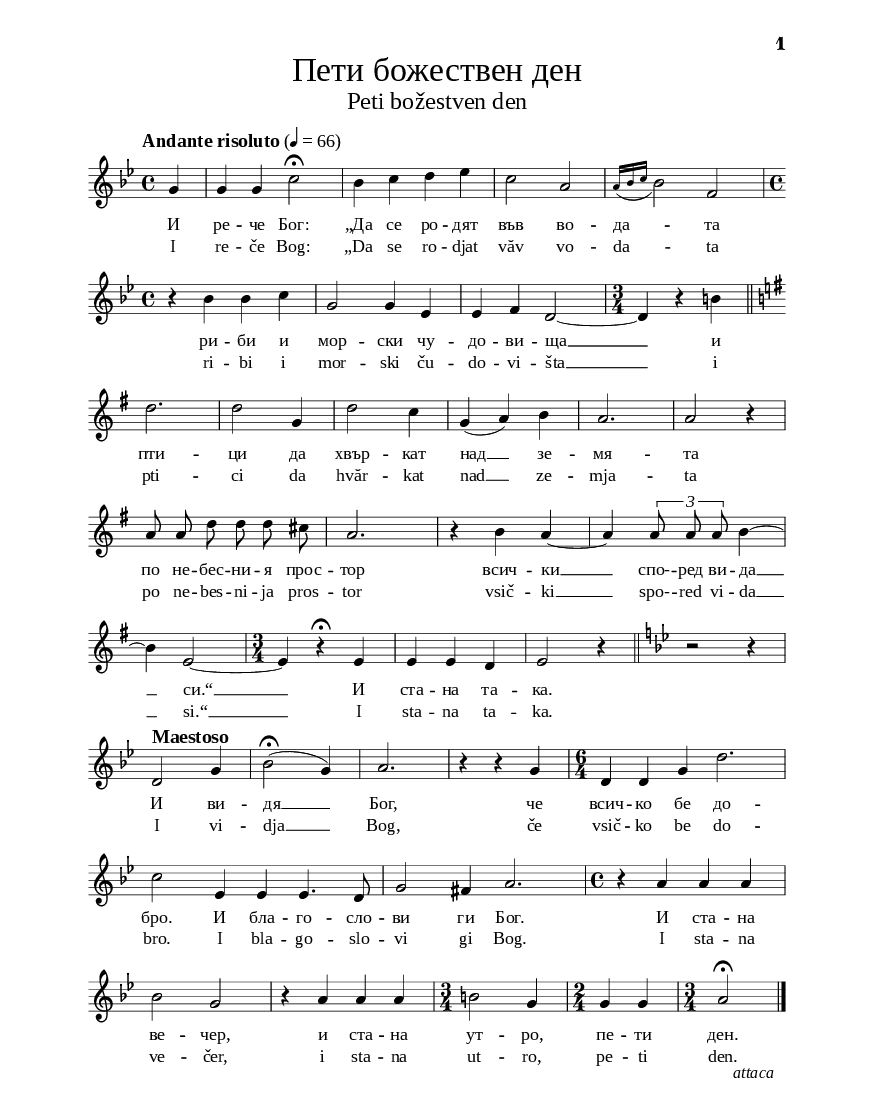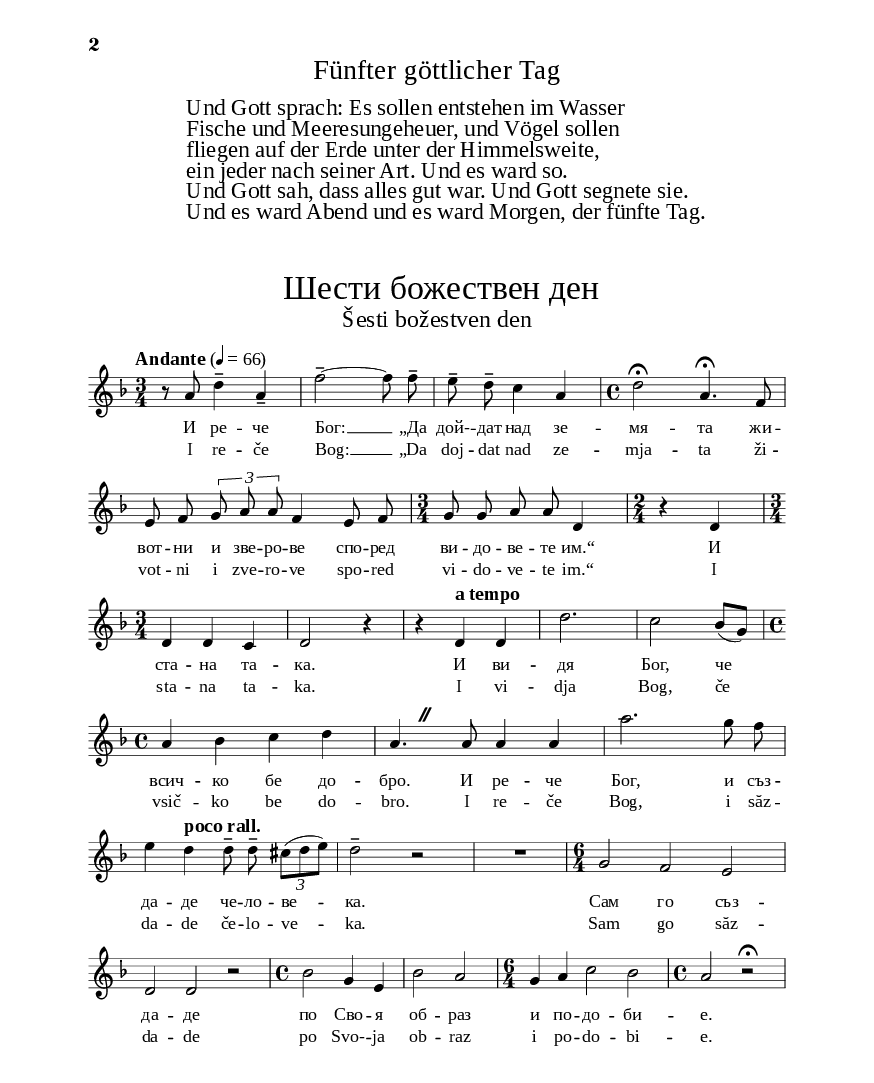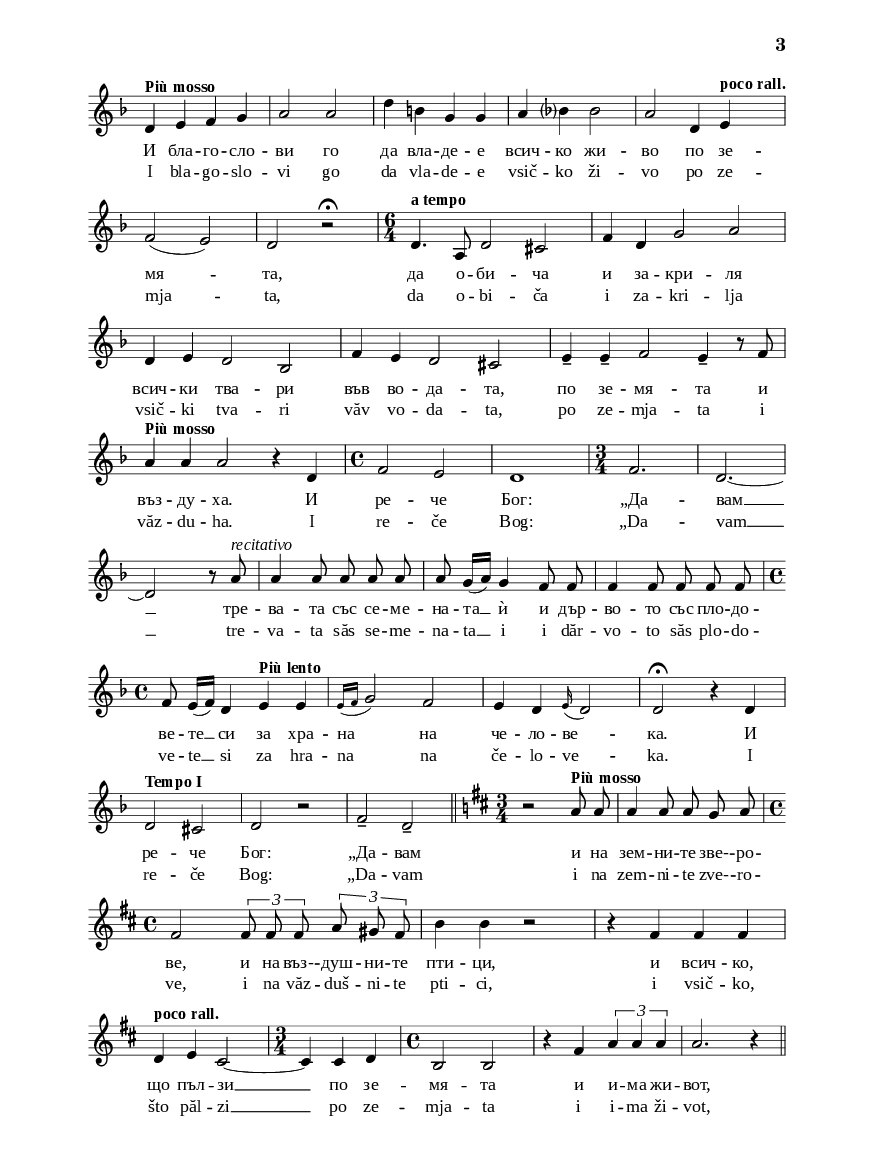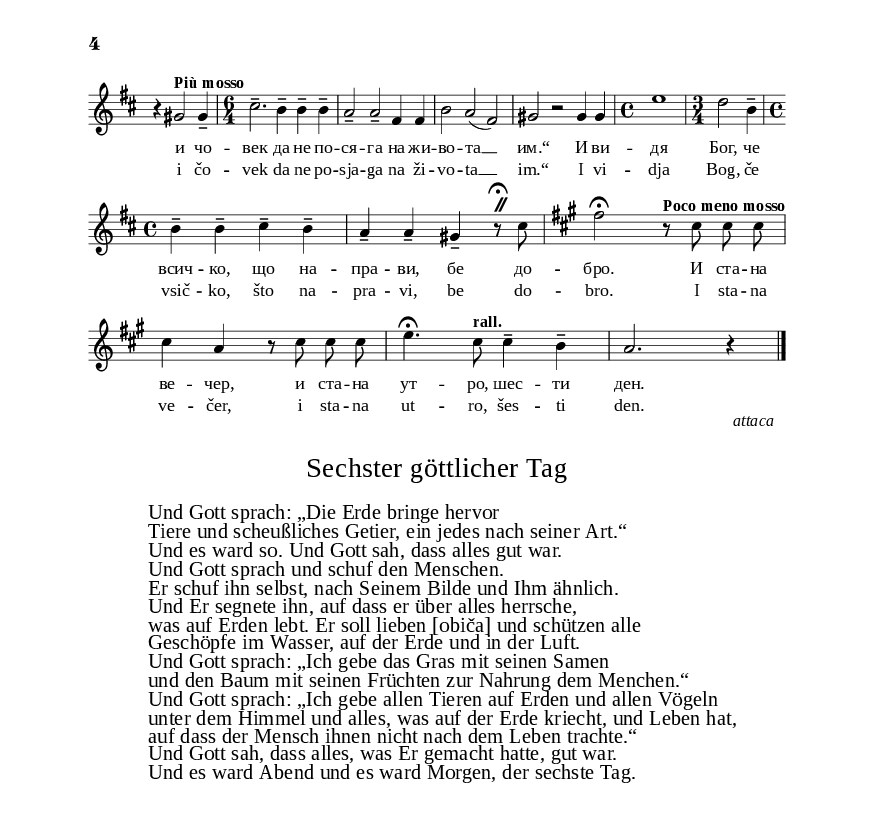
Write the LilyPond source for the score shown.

\version "2.24.2"

% include paper part and global functions
\include "include/globals.ily"

\bookpart {
  \label #'ref195
  \tocItem \markup "     Пети божествен ден – Peti božestven den "
  \include "include/bookpart-paper.ily"
  \score {
    \include "include/score-layout.ily"

    \new Voice \absolute {
      \clef treble
      \key g \minor
      \time 4/4
      \tempoFunc "Andante risoluto" 4 "66"
      \autoBeamOff
      \partial 4
      g'4
      | % 146
      g'4 g'4 c''2 ^\fermata | % 147
      bes'4  c''4  d''4  es''4 | % 148
      c''2 a'2 | % 149
      \acciaccatura {  a'16 [ bes' c''] } bes'2 f'2 |
      \time 4/4
      r4  bes'4  bes'4  c''4 | % 151
      g'2 g'4 es'4 | % 152
      es'4 f'4 d'2 ~ | % 153
      \time 3/4  | % 153
      d'4 r4  b'4 \bar "||"
      \break | % 154
      \key g \major | % 154
      d''2. | % 155
      d''2 g'4 | % 156
      d''2  c''4 | % 157
      g'4 ( a'4 )  b'4 | % 158
      a'2. | % 159
      a'2 r4 \break |
      a'8 a'8  d''8  d''8  d''8
      cis''8 | % 161
      a'2. | % 162
      r4  b'4 a'4 ~ | % 163
      a'4 %\once \omit TupletBracket
      \times 2/3  {
        a'8 a'8 a'8
      }
      b'4 ~ \break | % 164
      b'4 e'2 ~  | % 165
      \time 3/4 e'4 r4 ^\fermata e'4 | % 166
      e'4 e'4 d'4 | % 167
      e'2 r4 \bar "||"
      \key bes \major | % 168
      r2 r4 | \break % 169
      \tempo "Maestoso" d'2 g'4 |

      bes'2 ( ^\fermata g'4 ) | % 171
      a'2. | % 172
      r4 r4 g'4 | % 173
      \time 6/4  | % 173
      d'4 d'4 g'4  d''2. \break | % 174
      c''2 es'4 es'4 es'4. d'8 | % 175
      g'2 fis'4 a'2. | % 176
      \time 4/4  | % 176
      r4 a'4 a'4 a'4 | \break % 177
      bes'2 g'2 | % 178
      r4 a'4 a'4 a'4 | % 179
      \time 3/4  | % 179
      b'2 g'4 |
      \time 2/4  |
      g'4 g'4 | % 181
      \time 3/4 | % 181
      a'2 \fermata \bar "|."
    }

    \addlyrics {
      И ре -- че Бог:
      „Да се ро -- дят във во --
      да -- та ри -- би и мор -- ски
      чу -- до -- ви -- ща __  и пти -- ци
      да хвър -- кат над __  зе -- мя --
      та по не -- бес -- ни -- я прос --
      тор всич -- ки __  "спо-" -- ред ви --
      да __ си.“ __  И ста -- на та --
      ка. И ви -- дя __  Бог, че всич --
      ко бе до -- бро. И бла -- го --
      сло -- ви ги Бог. И ста -- на ве
      -- чер, и ста -- на ут -- ро, пе --
      ти ден.}
       \addlyrics {
      I re -- če Bog:
      „Da se ro -- djat văv vo --
      da -- ta ri -- bi i mor -- ski
      ču -- do -- vi -- šta __ i pti -- ci
      da hvăr -- kat nad __  ze -- mja --
      ta po ne -- bes -- ni -- ja pros --
      tor vsič -- ki __  "spo-" -- red vi --
      da __ si.“  __ I sta -- na ta --
      ka. I vi -- dja __  Bog, če vsič --
      ko be do -- bro. I bla -- go --
      slo -- vi gi Bog. I sta -- na ve
      -- čer, i sta -- na ut -- ro, pe --
      ti den.}


        \header {
          title = \titleFunc "Пети божествен ден" "Peti božestven den"
        }

        \midi{}

      } % score

      \markup \raise #2.8 \override #'(baseline-skip . 2) {
        \column {
          \fill-line \italic { "" "" \concat {"attaca" "   " }}
        }
      }

      \pageBreak

      % include foreign translation(s) of the song
      \version "2.24.4"

\markup \fill-line { \fontsize #deTitleFontSize "Fünfter göttlicher Tag" }
\markup \null
\markup \null
\markup \abs-fontsize #11 \override #`(baseline-skip . ,bgCoupletBaselineSkip) {
  \fill-line {
    \hspace #0.1
    \column {
      \line {
        \bold "  "
        \column {
         "Und Gott sprach: Es sollen entstehen im Wasser"
         "Fische und Meeresungeheuer, und Vögel sollen"
         "fliegen auf der Erde unter der Himmelsweite,"
         "ein jeder nach seiner Art. Und es ward so. "
         "Und Gott sah, dass alles gut war. Und Gott segnete sie."
         "Und es ward Abend und es ward Morgen, der fünfte Tag."
        }
      }
      
    }\hspace #0.1
  }
}


      \markup \empty-three

        \label #'ref195
  \tocItem \markup "     Шести божествен ден – Šesti božestven den "

      \include "include/bookpart-paper.ily"
      \score {
        \include "include/score-layout.ily"

        \new Voice \absolute {
          \clef treble
          \key d \minor
          \time 3/4
          \tempoFunc "Andante" 4 "66"
          \autoBeamOff
          r8 a'8  d''4 -- a'4 --
          | % 183
          f''2 ~ --  f''8  f''8 -- | % 184
          e''8 --  d''8 --  c''4 a'4 | % 185
          \time 4/4  | % 185
          d''2 ^\fermata a'4. ^\fermata f'8 \break | % 186
          e'8 f'8
          \times 2/3  {
            g'8  a'8 a'8
          }
          f'4 e'8 f'8 | % 187
          \time 3/4  | % 187
          g'8 g'8 a'8 a'8 d'4 | % 188
          \time 2/4  | % 188
          r4 d'4  \break | % 189
          \time 3/4  | % 189
          d'4 d'4 c'4 |
          d'2 r4 | % 191
          r4 \tempo "a tempo" d'4  d'4 | % 192
          d''2. | % 193
          c''2 bes'8 ( [ g'8 ) ] \break | % 194
          \time 4/4  | % 194
          a'4  bes'4  c''4  d''4  | % 195

          a'4.^\markup {
            \concat { "       " \musicglyph #"scripts.caesura.straight"}
          } a'8 a'4 a'4 | % 196
          a''2.  g''8 f''8 \break | % 197
          e''4 \tempo "poco rall." d''4
          d''8 --  d''8 -- \once \omit TupletBracket
          \times 2/3  {
            cis''8 ( [  d''8  e''8 ) ]
          } |
          d''2  -- r2 | % 199
          R1 |
          \time 6/4  |
          g'2 f'2 e'2 \break | % 201
          d'2 d'2 r2  | % 202
          \time 4/4  | % 202
          bes'2 g'4 e'4 | % 203
          bes'2 a'2 | % 204
          \time 6/4  | % 204
          g'4 a'4  c''2  bes'2 | % 205
          \time 4/4  | % 205
          a'2 r2 ^\fermata \break | % 206
          d'4 ^\markup{ \bold {Più mosso} } e'4 f'4
          g'4 | % 207
          a'2 a'2 | % 208
          d''4  b'4 g'4 g'4 | % 209
          a'4  bes'?4  bes'2 |
          a'2 d'4 e'4  ^\markup{ \bold {poco rall.} } \break  | % 211
          f'2 ( e'2 ) | % 212
          d'2 r2 ^\fermata | % 213
          \time 6/4  | % 213
          d'4. ^\markup{ \bold {a tempo} } a8 d'2
          cis'2 | % 214
          f'4 d'4 g'2 a'2 \break | % 215
          d'4 e'4 d'2 bes2 | % 216
          f'4 e'4 d'2 cis'2 | % 217
          e'4 -- e'4 -- f'2 e'4 -- r8
          f'8 \break | % 218
          a'4 ^\markup{ \bold {Più mosso} } a'4 a'2 r4
          d'4 | % 219
          \time 4/4  | % 219
          f'2 e'2 |
          d'1  | % 221
          \time 3/4  | % 221
          f'2. | % 222
          d'2. ~ \break | % 223
          d'2 r8 a'8 ^\markup{ \italic {recitativo} } | % 224
          a'4 a'8 a'8 a'8 a'8 | % 225
          a'8 g'16 ( [ a'16 ) ] g'4 f'8
          f'8 | % 226
          f'4 f'8 f'8 f'8 f'8 \break | % 227
          \time 4/4  | % 227
          f'8 e'16 ( [ f'16 ) ] d'4 e'4 ^\markup{ \bold {Più lento} }  e'4 |
          \grace { e'16 [ ( f' ]  } g'2 ) f'2 |
          e'4 d' \grace {
            e'16 (} d'2 ) |
            d'2 \fermata r4 d'4 |
            d'2 ^\markup{ \bold {Tempo I} } cis'2 | % 232
            d'2 r2 | % 233
            f'2 -- d'2 -- | \bar "||" % 234
            \time 3/4  | % 234
            \key d \major r2 a'8 ^\markup{ \bold {Più mosso} } a'8  | % 235
            a'4 a'8 a'8 g'8 a'8 \break | % 236
            \time 4/4  | % 236
            fis'2
            \times 2/3  {
              fis'8  fis'8 fis'8
            }
            \times 2/3  {
              a'8  gis'8 fis'8
            }
            

           | % 237
            b'4  b'4 r2  | % 238
            r4 fis'4 fis'4 fis'4  | \break % 239
            d'4 ^\markup{ \bold {poco rall.} } e'4 cis'2~ |
            \time 3/4  |
            cis'4 cis'4 d'4 | % 241
            \time 4/4  | % 241
            b2 b2 | % 242
            r4 fis'4 \times 2/3 {
              a'4 a'4 a'4
            }
            | % 243
            a'2. r4 \break | \bar "||"% 244
            r4 gis'2 ^\markup{ \bold {Più mosso} } gis'4 -- | % 245
            \time 6/4  | % 245
            cis''2. --  b'4 --  b'4 --  b'4
            -- | % 246
            a'2 -- a'2 -- fis'4 fis'4
            | % 247
            b'2 a'2 ( fis'2 ) | % 248
            gis'2 r2 gis'4 gis'4 | % 249
            \time 4/4  | % 249
            e''1 |
            \time 3/4  |
            d''2  b'4 -- | % 251
            \time 4/4  | \break % 251
            b'4 --  b'4 --  cis''4 --  b'4
            -- | % 252
            a'4 -- a'4 -- gis'4 -- r8
            ^\markup {
              \musicglyph #"scripts.caesura.straight"
            }
            ^\fermata
            cis''8  |  % 253
             \key a \major 
            fis''2 ^\fermata r8  ^\markup{ \bold {Poco meno mosso} } cis''8
            cis''8  cis''8  \break | % 254
            cis''4 a'4 r8  cis''8  cis''8
            cis''8 | % 255
            e''4. ^\fermata  cis''8 ^\markup{ \bold {rall.} }
            cis''4 --  b'4 -- | % 256
            a'2. r4 \bar "|."


          }
          \addlyrics {
            И ре -- че Бог: __  „Да
            "дой-" -- дат над зе -- мя -- та жи --
            вот -- ни и зве -- ро -- ве спо --
            ред ви -- до -- ве -- те им.“ И
            ста -- на та -- ка. И ви -- дя Бог,
            че  всич -- ко бе до -- бро. И
            ре -- че Бог, и съз -- да -- де че
            -- ло -- ве --  ка. Сам го съз
            -- да -- де по Сво -- я об -- раз и
            по -- до -- би -- е. И бла -- го --
            сло -- ви го да вла -- де -- е
            всич -- ко жи -- во по зе -- мя
            -- та, да о -- би -- ча и за --
            кри -- ля всич -- ки тва -- ри във
            во -- да -- та, по зе -- мя -- та и
            въз -- ду -- ха. И ре -- че Бог:
            „Да -- вам  __ тре -- ва -- та
            със се -- ме -- на -- та __  ѝ и
            дър -- во -- то със пло -- до -- ве
            -- те __  си за хра --
            на на че -- ло --  ве -- ка. И ре --
            че Бог: „Да -- вам и на зем --
            ни -- те "зве-" -- ро -- ве, и на "въз-"
            -- душ -- ни -- те пти -- ци, и всич
            -- ко, що пъл -- зи __ по зе -- мя
            -- та и и -- ма жи -- вот, и чо --
            век да не по -- ся -- га на жи --
            во -- та __ им.“ И ви -- дя Бог,
            че всич -- ко, що на -- пра -- ви,
            бе до -- бро. И ста -- на ве --
            чер, и ста -- на ут -- ро, шес --
            ти ден.
          }
                   \addlyrics {
            I re -- če Bog: __  „Da
            doj -- dat nad ze -- mja -- ta ži --
            vot -- ni i zve -- ro -- ve spo --
            red vi -- do -- ve -- te im.“ I
            sta -- na ta -- ka. I vi -- dja Bog,
            če  vsič -- ko be do -- bro. I
            re -- če Bog, i săz -- da -- de če
            -- lo -- ve --  ka. Sam go săz
            -- da -- de po "Svo-" -- ja ob -- raz i
            po -- do -- bi -- e. I bla -- go --
            slo -- vi go da vla -- de -- e
            vsič -- ko ži -- vo po ze -- mja
            -- ta, da o -- bi -- ča i za --
            kri -- lja vsič -- ki tva -- ri văv
            vo -- da -- ta, po ze -- mja -- ta i
            văz -- du -- ha. I re -- če Bog:
            „Da -- vam  __ tre -- va -- ta
            săs se -- me -- na -- ta __  i i
            dăr -- vo -- to săs plo -- do -- ve
            -- te __  si za hra --
            na na če -- lo --  ve -- ka. I re --
            če Bog: „Da -- vam i na zem --
            ni -- te "zve-" -- ro -- ve, i na văz
            -- duš -- ni -- te pti -- ci, i vsič
            -- ko, što păl -- zi __ po ze -- mja
            -- ta i i -- ma ži -- vot, i čo --
            vek da ne po -- sja -- ga na ži --
            vo -- ta __ im.“ I vi -- dja Bog,
            če vsič -- ko, što na -- pra -- vi,
            be do -- bro. I sta -- na ve --
            čer, i sta -- na ut -- ro, šes --
            ti den.
          }


          \header {
            title = \titleFunc " Шести божествен ден" "Šesti božestven den"
          }

          \midi{}

        } % score

        \markup \raise #2.8 \override #'(baseline-skip . 2) {
          \column {
            \fill-line \italic { "" "" \concat {"attaca" "   " }}
          }
        }

        \markup \empty-one

        % include foreign translation(s) of the song
        \version "2.24.4"

\markup \fill-line { \fontsize #deTitleFontSize "Sechster göttlicher Tag" }
\markup \null
\markup \null
\markup \abs-fontsize #10 {
  \fill-line {
  \override #`(baseline-skip . ,deCoupletBaselineSkip)

  \column {
    \line { " " }


\line { " "Und Gott sprach: „Die Erde bringe hervor }

\line { " " Tiere und scheußliches Getier, ein jedes nach seiner Art.“ }

\line { " " Und es ward so. Und Gott sah, dass alles gut war. }

\line { " " Und Gott sprach und schuf den Menschen. }

\line { " "Er schuf ihn selbst, nach Seinem Bilde und Ihm ähnlich. }

\line { " "Und Er segnete ihn, auf dass er über alles herrsche, }

\line { " "was auf Erden lebt. Er soll lieben [običa] und schützen alle }

\line { " "Geschöpfe im Wasser, auf der Erde und in der Luft. }

\line { " " Und Gott sprach: „Ich gebe das Gras mit seinen Samen}

\line { " " und den Baum mit seinen Früchten zur Nahrung dem Menchen.“ }

\line { " "Und Gott sprach: „Ich gebe allen Tieren auf Erden und allen Vögeln}

\line { " " unter dem Himmel und alles, was auf der Erde kriecht, und Leben hat,}

\line { " "  auf dass der Mensch ihnen nicht nach dem Leben trachte.“ }

\line { " " Und Gott sah, dass alles, was Er gemacht hatte, gut war.  }

\line { " " Und es ward Abend und es ward Morgen, der sechste Tag.}
  }
  }
}


      } % bookpart

      % Più mosso
      %
